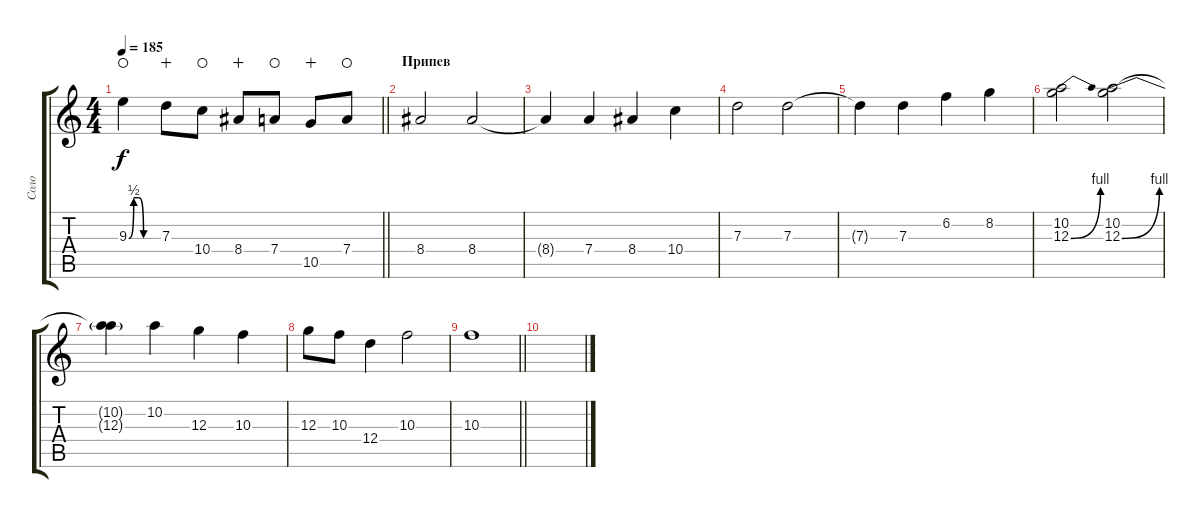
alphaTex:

\track ("Соло" "Соло") {instrument electricguitarclean}
\staff {score tabs}
\tuning (E4 B3 G3 D3 A2 E2) {hide}
\ts (4 4)
\tempo 185
\clef g2
\barLineRight lightlight
\ks c
9.3{be (custom 0 0 10 2 20 2 30 0 60 0)}.4{dy f waho} 7.3.8{wahc} 10.4.8{waho} 8.4.8{wahc} 7.4.8{waho} 10.5.8{wahc} 7.4.8{waho} |
\section ("" "Припев")
8.4.2 8.4.2 |
8.4{t}.4 7.4.4 8.4.4 10.4.4 |
7.3.2 7.3.2 |
7.3{t}.4 7.3.4 6.2.4 8.2.4 |
(10.2 12.3{be (bend 0 0 60 4)}).2 (10.2 12.3{be (bend 0 0 60 4)}).2 |
(10.2{t} 12.3{t}).4 10.2.4 12.3.4 10.3.4 |
12.3.8 10.3.8 12.4.4 10.3.2 |
\barLineRight lightlight
10.3.1 |
\section ("" " ")
